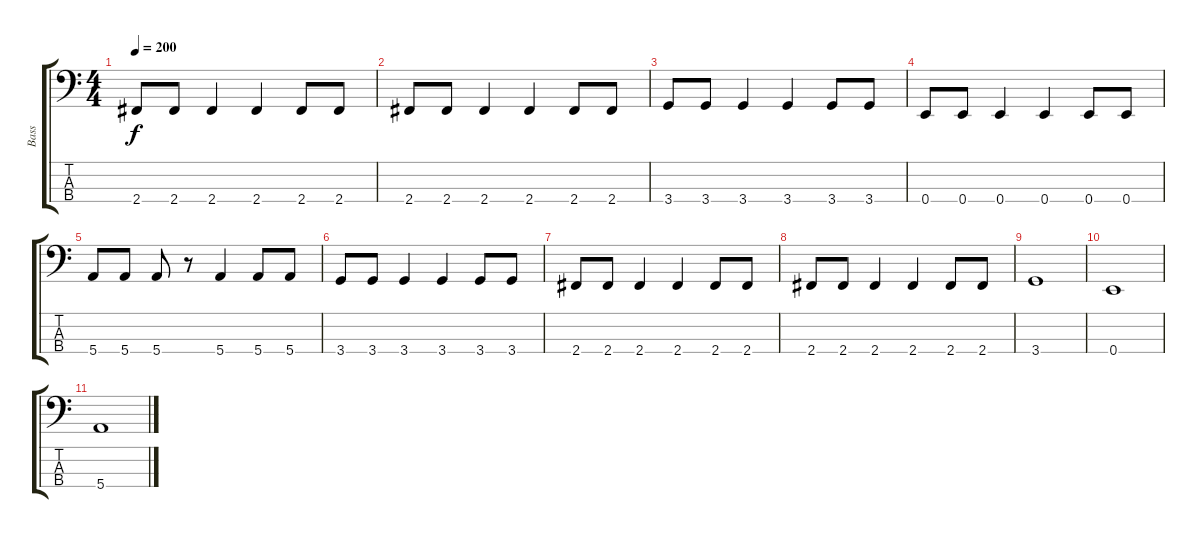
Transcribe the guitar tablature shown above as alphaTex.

\track ("Bass" "Bass") {instrument electricbasspick}
\staff {score tabs}
\tuning (G2 D2 A1 E1) {hide}
\ts (4 4)
\tempo 200
\clef f4
\ks c
2.4.8{dy f} 2.4.8 2.4.4 2.4.4 2.4.8 2.4.8 |
2.4.8 2.4.8 2.4.4 2.4.4 2.4.8 2.4.8 |
3.4.8 3.4.8 3.4.4 3.4.4 3.4.8 3.4.8 |
0.4.8 0.4.8 0.4.4 0.4.4 0.4.8 0.4.8 |
5.4.8 5.4.8 5.4.8 r.8 5.4.4 5.4.8 5.4.8 |
3.4.8 3.4.8 3.4.4 3.4.4 3.4.8 3.4.8 |
2.4.8 2.4.8 2.4.4 2.4.4 2.4.8 2.4.8 |
2.4.8 2.4.8 2.4.4 2.4.4 2.4.8 2.4.8 |
3.4.1 |
0.4.1 |
5.4.1
